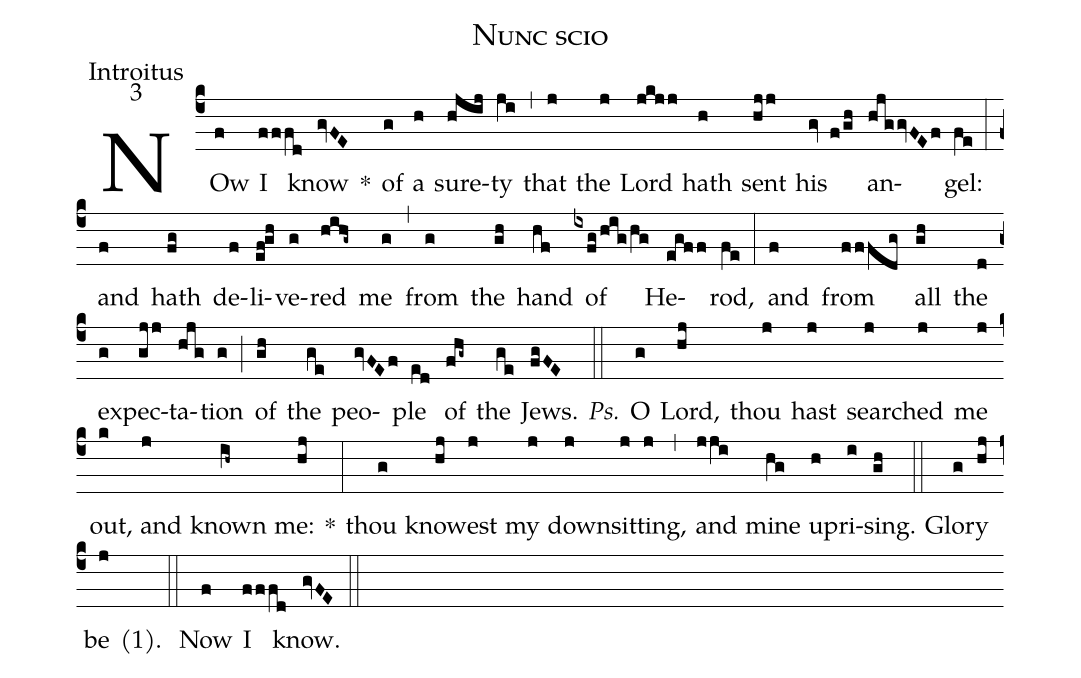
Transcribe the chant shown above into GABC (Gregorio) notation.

name:Nunc scio;
office-part:Introitus;
mode:3;
%%
(c4) NOw(f) I(fffd) know(gvFE) *() of(g) a(h) sure(hjij)ty(ji) (,) that(j) the(j) Lord(jkjj) hath(h) sent(hjj) his(gv f/gh) an(hjggvFEf)gel:(fe) (:) and(f) hath(fg) de(f)li(ef!gh)ve(g)red(hihg~) me(g) (,) from(g) the(gh) hand(hf) of(ixfg/hig/hg) He(egff)rod,(fe) (:) and(f) from(fffdg) all(gh) the(d) ex(g)pec(gjj)ta(hjg)tion(g) (;) of(gh) the(ge) peo(gvFEf)ple(ed) of(fhg~) the(ge) Jews.(fgFE) <i>Ps.</i>(::) O(g) Lord,(hj) thou(j) hast(j) sear(j)ched(j) me(j) out,(k) and(j) known(ih~) me:(hj) *(:) thou(g) know(hj)est(j) my(j) down(j)sit(j)ting,(j) (,) and(jji) mine(hg) up(h)ri(i)sing.(gh) (::) Glo(g)ry(hj) be(j) <v>(</v>1<v>)</v>.() (::) Now(f) I(fffd) know.(gvFE) (::)
